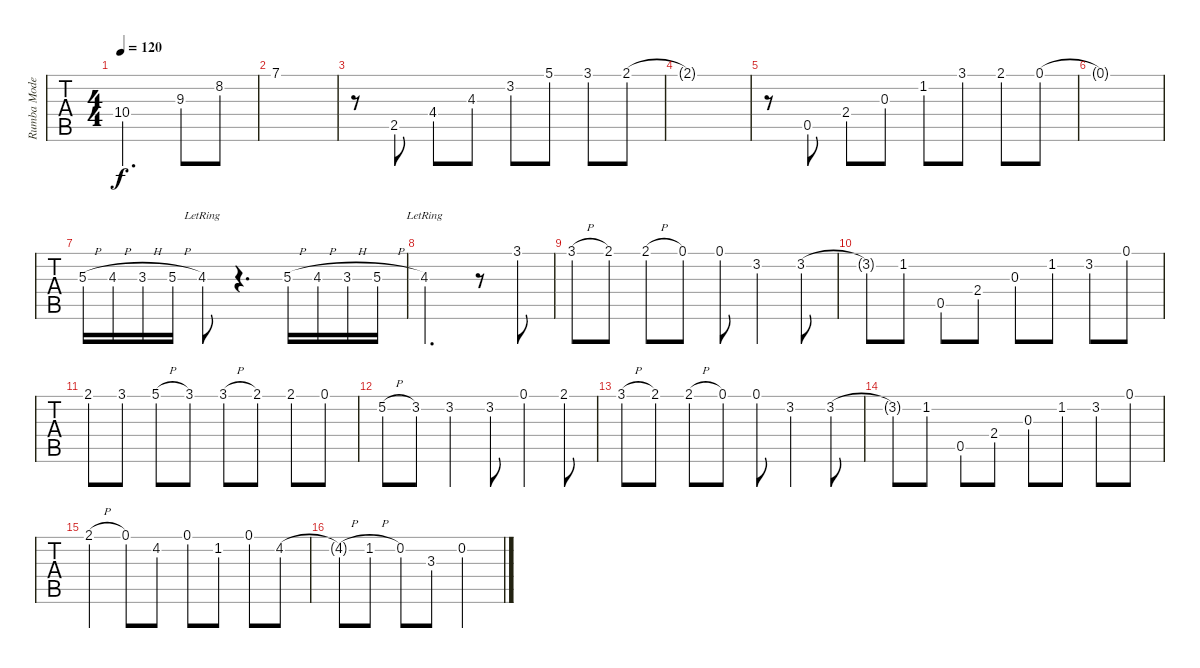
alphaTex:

\track ("Rumba Moderatto" "Rumba Mode") {instrument acousticguitarnylon}
\staff {tabs}
\tuning (E4 B3 G3 D3 A2 E2) {hide}
\ts (4 4)
\tempo 120
\clef g2
\ks c
10.4.2{d dy f} 9.3.8 8.2.8 |
7.1.1 |
r.8 2.5.8 4.4.8 4.3.8 3.2.8 5.1.8 3.1.8 2.1.8 |
2.1{t}.1 |
r.8 0.5.8 2.4.8 0.3.8 1.2.8 3.1.8 2.1.8 0.1.8 |
0.1{t}.1 |
5.3{h}.16 4.3{h}.16 3.3{h}.16 5.3{h}.16 4.3{lr}.8 r.4{d} 5.3{h}.16 4.3{h}.16 3.3{h}.16 5.3{h}.16 |
4.3{lr}.2{d} r.8 3.1.8 |
3.1{h}.8 2.1.8 2.1{h}.8 0.1.8 0.1.8 3.2.4 3.2.8 |
3.2{t}.8 1.2.8 0.5.8 2.4.8 0.3.8 1.2.8 3.2.8 0.1.8 |
2.1.8 3.1.8 5.1{h}.8 3.1.8 3.1{h}.8 2.1.8 2.1.8 0.1.8 |
5.2{h}.8 3.2.8 3.2.4 3.2.8 0.1.4 2.1.8 |
3.1{h}.8 2.1.8 2.1{h}.8 0.1.8 0.1.8 3.2.4 3.2.8 |
3.2{t}.8 1.2.8 0.5.8 2.4.8 0.3.8 1.2.8 3.2.8 0.1.8 |
2.1{h}.4 0.1.8 4.2.8 0.1.8 1.2.8 0.1.8 4.2.8 |
4.2{h t}.8 1.2{h}.8 0.2.8 3.3.8 0.2.2
